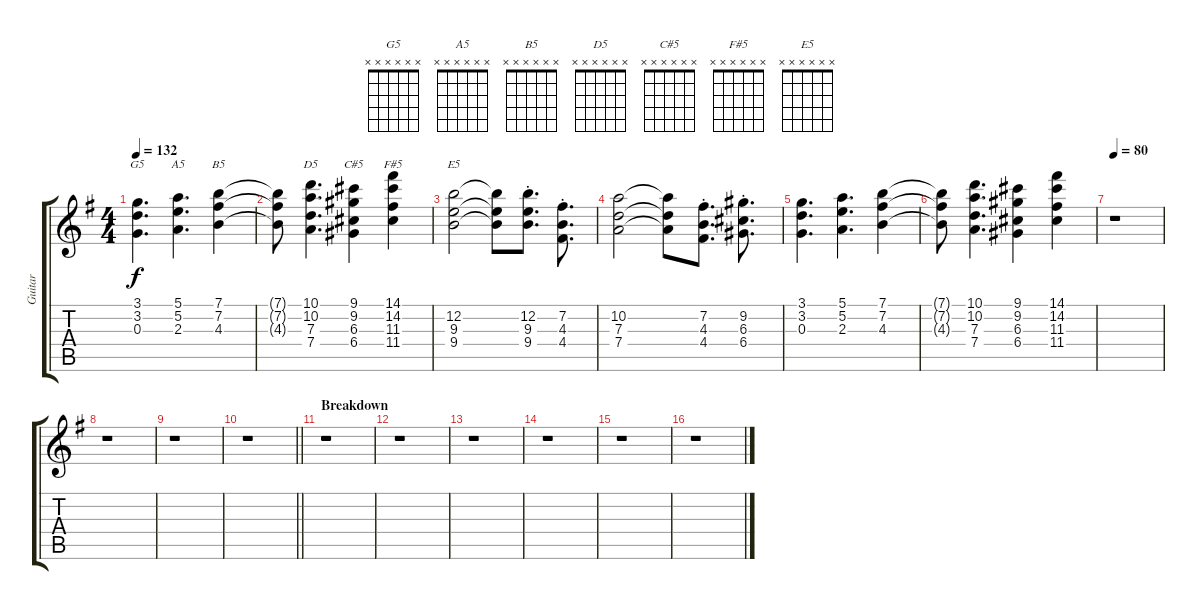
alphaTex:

\track ("Guitar" "Guitar") {instrument distortionguitar}
\staff {score tabs}
\tuning (E4 B3 G3 D3 A2 E2) {hide}
\chord ("G5" x x x x x x)
\chord ("A5" x x x x x x)
\chord ("B5" x x x x x x)
\chord ("D5" x x x x x x)
\chord ("C#5" x x x x x x)
\chord ("F#5" x x x x x x)
\chord ("E5" x x x x x x)
\ts (4 4)
\tempo 132
\clef g2
\ks g
(3.1 3.2 0.3).4{d ch "G5" dy f} (5.1 5.2 2.3).4{d ch "A5"} (7.1 7.2 4.3).4{ch "B5"} |
(7.1{t} 7.2{t} 4.3{t}).8 (10.1 10.2 7.3 7.4).4{d ch "D5"} (9.1 9.2 6.3 6.4).4{ch "C#5"} (14.1 14.2 11.3 11.4).4{ch "F#5"} |
(12.2 9.3 9.4).2{ch "E5"} (12.2{t} 9.3{t} 9.4{t}).8 (12.2{st} 9.3{st} 9.4{st}).8{d} (7.2{st} 4.3{st} 4.4{st}).8{d} |
(10.2 7.3 7.4).2 (10.2{t} 7.3{t} 7.4{t}).8 (7.2{st} 4.3{st} 4.4{st}).8{d} (9.2{st} 6.3{st} 6.4{st}).8{d} |
(3.1 3.2 0.3).4{d} (5.1 5.2 2.3).4{d} (7.1 7.2 4.3).4 |
(7.1{t} 7.2{t} 4.3{t}).8 (10.1 10.2 7.3 7.4).4{d} (9.1 9.2 6.3 6.4).4 (14.1 14.2 11.3 11.4).4 |
\tempo 80
r.1 |
r.1 |
r.1 |
\barLineRight lightlight
r.1 |
\section ("" "Breakdown")
r.1 |
r.1 |
r.1 |
r.1 |
r.1 |
r.1
